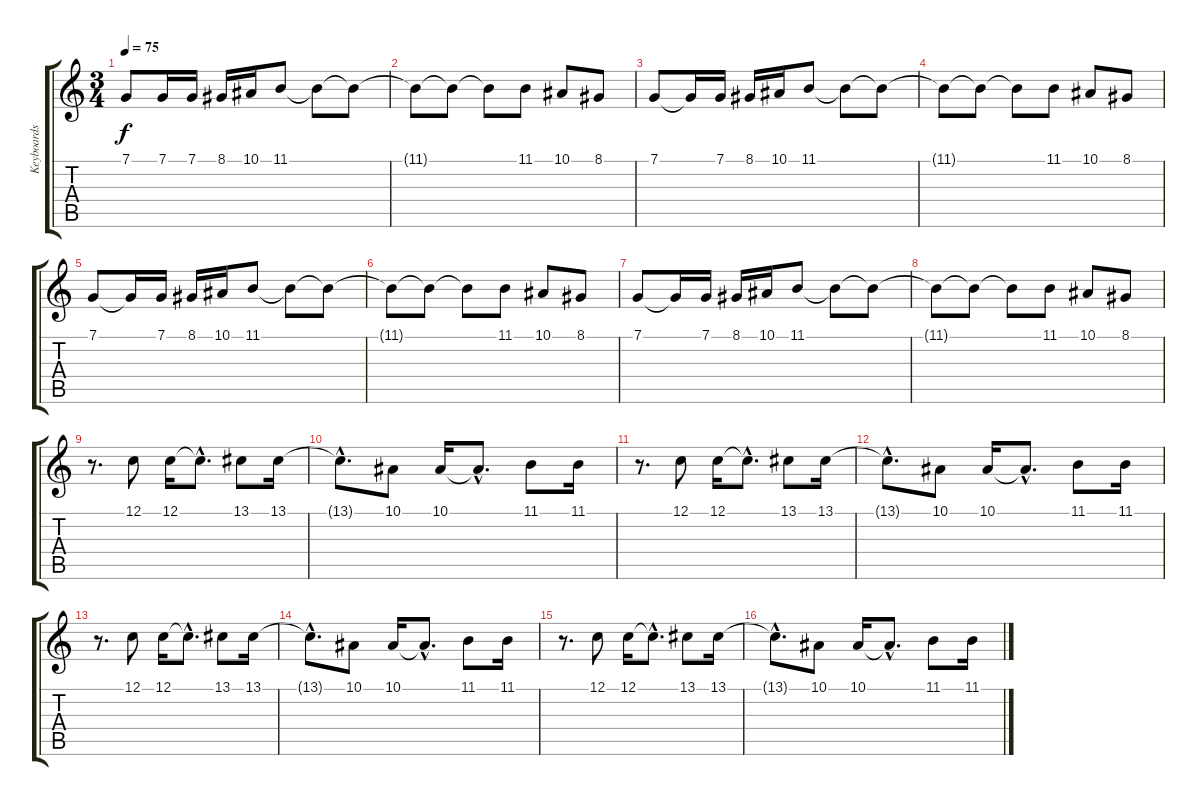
\track ("Keyboards" "Keyboards") {instrument acousticgrandpiano}
\staff {score tabs}
\tuning (C4 G3 Eb3 Bb2 F2 C2) {hide}
\ts (3 4)
\tempo 75
\clef g2
\ks c
7.1.8{dy f} 7.1.16 7.1.16 8.1.16 10.1.16 11.1.8 11.1{t}.8 11.1{t}.8 |
11.1{t}.8 11.1{t}.8 11.1{t}.8 11.1.8 10.1.8 8.1.8 |
7.1.8 7.1{t}.16 7.1.16 8.1.16 10.1.16 11.1.8 11.1{t}.8 11.1{t}.8 |
11.1{t}.8 11.1{t}.8 11.1{t}.8 11.1.8 10.1.8 8.1.8 |
7.1.8 7.1{t}.16 7.1.16 8.1.16 10.1.16 11.1.8 11.1{t}.8 11.1{t}.8 |
11.1{t}.8 11.1{t}.8 11.1{t}.8 11.1.8 10.1.8 8.1.8 |
7.1.8 7.1{t}.16 7.1.16 8.1.16 10.1.16 11.1.8 11.1{t}.8 11.1{t}.8 |
11.1{t}.8 11.1{t}.8 11.1{t}.8 11.1.8 10.1.8 8.1.8 |
r.8{d} 12.1.8 12.1.16 12.1{hac t}.8{d} 13.1.8 13.1.16 |
13.1{hac t}.8{d} 10.1.8 10.1.16 10.1{hac t}.8{d} 11.1.8 11.1.16 |
r.8{d} 12.1.8 12.1.16 12.1{hac t}.8{d} 13.1.8 13.1.16 |
13.1{hac t}.8{d} 10.1.8 10.1.16 10.1{hac t}.8{d} 11.1.8 11.1.16 |
r.8{d} 12.1.8 12.1.16 12.1{hac t}.8{d} 13.1.8 13.1.16 |
13.1{hac t}.8{d} 10.1.8 10.1.16 10.1{hac t}.8{d} 11.1.8 11.1.16 |
r.8{d} 12.1.8 12.1.16 12.1{hac t}.8{d} 13.1.8 13.1.16 |
13.1{hac t}.8{d} 10.1.8 10.1.16 10.1{hac t}.8{d} 11.1.8 11.1.16
